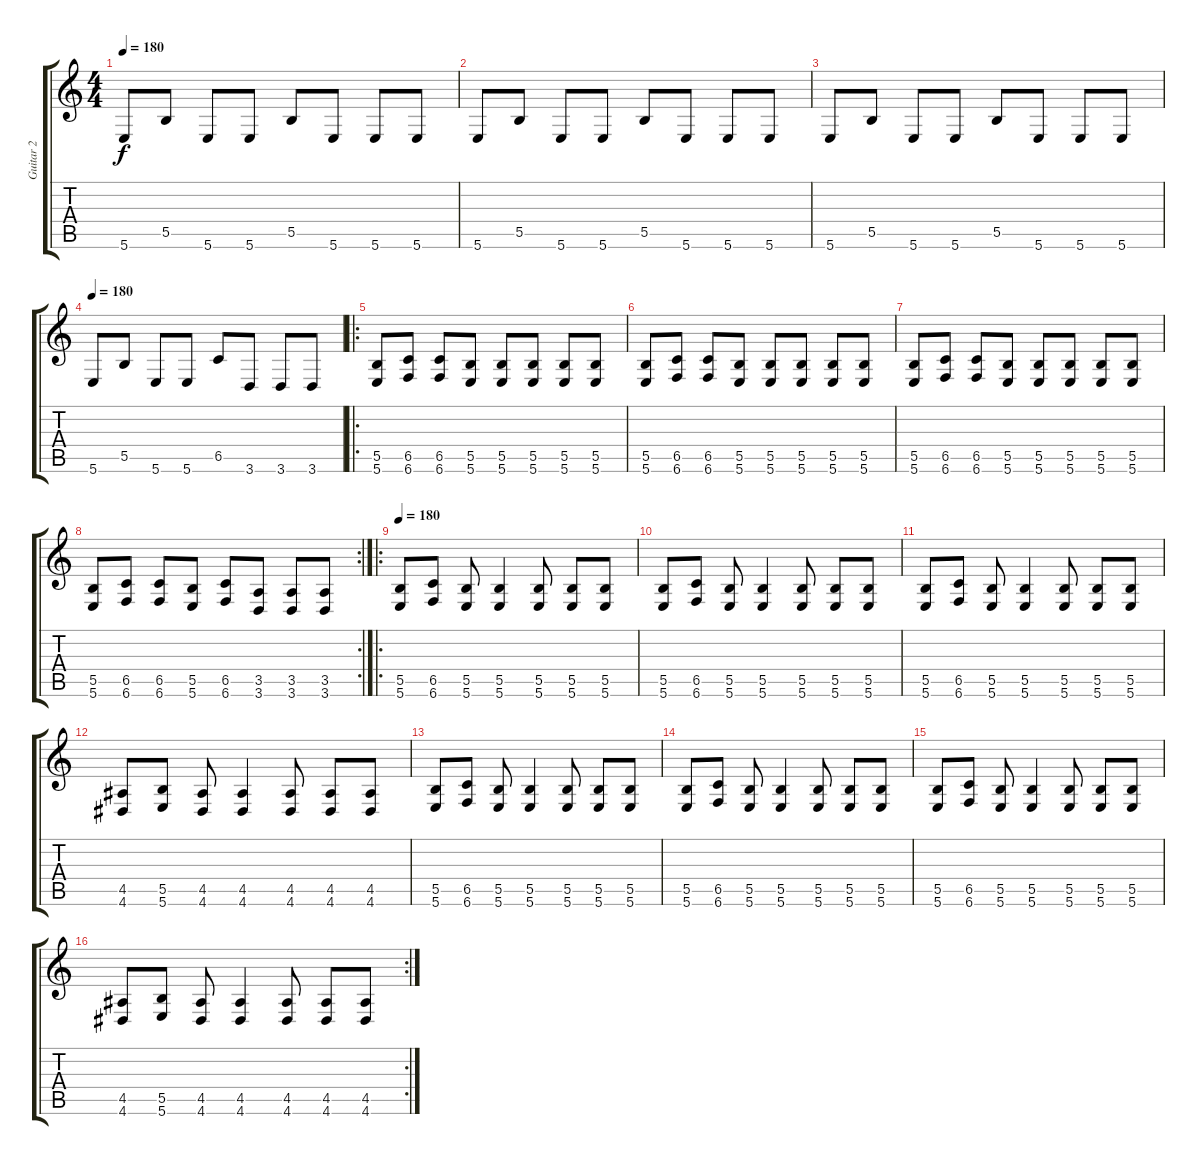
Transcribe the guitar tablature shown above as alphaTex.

\track ("Guitar 2" "Guitar 2") {instrument overdrivenguitar}
\staff {score tabs}
\tuning (Db4 Ab3 E3 B2 Gb2 B1) {hide}
\ts (4 4)
\tempo 180
\clef g2
\ks c
5.6.8{dy f} 5.5.8 5.6.8 5.6.8 5.5.8 5.6.8 5.6.8 5.6.8 |
5.6.8 5.5.8 5.6.8 5.6.8 5.5.8 5.6.8 5.6.8 5.6.8 |
5.6.8 5.5.8 5.6.8 5.6.8 5.5.8 5.6.8 5.6.8 5.6.8 |
\tempo 180
5.6.8 5.5.8 5.6.8 5.6.8 6.5.8 3.6.8 3.6.8 3.6.8 |
\ro
(5.5 5.6).8 (6.5 6.6).8 (6.5 6.6).8 (5.5 5.6).8 (5.5 5.6).8 (5.5 5.6).8 (5.5 5.6).8 (5.5 5.6).8 |
(5.5 5.6).8 (6.5 6.6).8 (6.5 6.6).8 (5.5 5.6).8 (5.5 5.6).8 (5.5 5.6).8 (5.5 5.6).8 (5.5 5.6).8 |
(5.5 5.6).8 (6.5 6.6).8 (6.5 6.6).8 (5.5 5.6).8 (5.5 5.6).8 (5.5 5.6).8 (5.5 5.6).8 (5.5 5.6).8 |
\rc 2
(5.5 5.6).8 (6.5 6.6).8 (6.5 6.6).8 (5.5 5.6).8 (6.5 6.6).8 (3.5 3.6).8 (3.5 3.6).8 (3.5 3.6).8 |
\ro
\tempo 180
(5.5 5.6).8 (6.5 6.6).8 (5.5 5.6).8 (5.5 5.6).4 (5.5 5.6).8 (5.5 5.6).8 (5.5 5.6).8 |
(5.5 5.6).8 (6.5 6.6).8 (5.5 5.6).8 (5.5 5.6).4 (5.5 5.6).8 (5.5 5.6).8 (5.5 5.6).8 |
(5.5 5.6).8 (6.5 6.6).8 (5.5 5.6).8 (5.5 5.6).4 (5.5 5.6).8 (5.5 5.6).8 (5.5 5.6).8 |
(4.5 4.6).8 (5.5 5.6).8 (4.5 4.6).8 (4.5 4.6).4 (4.5 4.6).8 (4.5 4.6).8 (4.5 4.6).8 |
(5.5 5.6).8 (6.5 6.6).8 (5.5 5.6).8 (5.5 5.6).4 (5.5 5.6).8 (5.5 5.6).8 (5.5 5.6).8 |
(5.5 5.6).8 (6.5 6.6).8 (5.5 5.6).8 (5.5 5.6).4 (5.5 5.6).8 (5.5 5.6).8 (5.5 5.6).8 |
(5.5 5.6).8 (6.5 6.6).8 (5.5 5.6).8 (5.5 5.6).4 (5.5 5.6).8 (5.5 5.6).8 (5.5 5.6).8 |
\rc 2
(4.5 4.6).8 (5.5 5.6).8 (4.5 4.6).8 (4.5 4.6).4 (4.5 4.6).8 (4.5 4.6).8 (4.5 4.6).8
